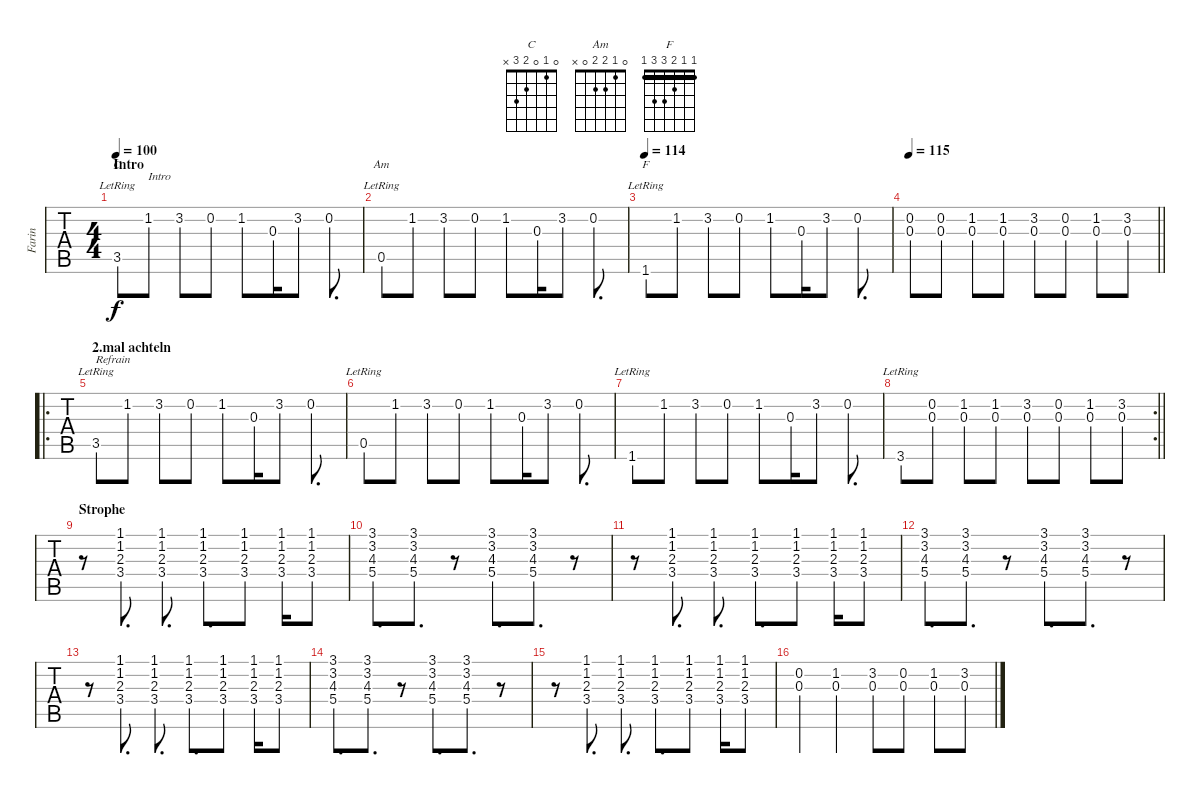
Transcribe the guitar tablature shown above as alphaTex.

\track ("Farin" "Farin") {instrument electricguitarclean}
\staff {tabs}
\tuning (E4 B3 G3 D3 A2 E2) {hide}
\chord ("C" 0 1 0 2 3 x)
\chord ("Am" 0 1 2 2 0 x)
\chord ("F" 1 1 2 3 3 1) {barre 1}
\ts (4 4)
\section ("" "Intro")
\tempo 100
\clef g2
\ks c
3.5{lr}.8{ch "C" dy f instrument electricguitarclean} 1.2.8{txt "Intro"} 3.2.8 0.2.8 1.2.8 0.3.16 3.2.8 0.2.8{d} |
0.5{lr}.8{ch "Am"} 1.2.8 3.2.8 0.2.8 1.2.8 0.3.16 3.2.8 0.2.8{d} |
\tempo 114
1.6{lr}.8{ch "F"} 1.2.8 3.2.8 0.2.8 1.2.8 0.3.16 3.2.8 0.2.8{d} |
\tempo 115
\barLineRight lightlight
(0.2 0.3).8 (0.2 0.3).8 (1.2 0.3).8 (1.2 0.3).8 (3.2 0.3).8 (0.2 0.3).8 (1.2 0.3).8 (3.2 0.3).8 |
\ro
\section ("" "2.mal achteln ")
3.5{lr}.8{txt "Refrain"} 1.2.8 3.2.8 0.2.8 1.2.8 0.3.16 3.2.8 0.2.8{d} |
0.5{lr}.8 1.2.8 3.2.8 0.2.8 1.2.8 0.3.16 3.2.8 0.2.8{d} |
1.6{lr}.8 1.2.8 3.2.8 0.2.8 1.2.8 0.3.16 3.2.8 0.2.8{d} |
\rc 2
\barLineRight lightlight
3.6{lr}.8 (0.2 0.3).8 (1.2 0.3).8 (1.2 0.3).8 (3.2 0.3).8 (0.2 0.3).8 (1.2 0.3).8 (3.2 0.3).8 |
\section ("" "Strophe")
r.8 (1.1 1.2 2.3 3.4).8{d} (1.1 1.2 2.3 3.4).8{d} (1.1 1.2 2.3 3.4).8{d} (1.1 1.2 2.3 3.4).8 (1.1 1.2 2.3 3.4).16 (1.1 1.2 2.3 3.4).8 |
(3.1 3.2 4.3 5.4).8{d} (3.1 3.2 4.3 5.4).8{d} r.8 (3.1 3.2 4.3 5.4).8{d} (3.1 3.2 4.3 5.4).8{d} r.8 |
r.8 (1.1 1.2 2.3 3.4).8{d} (1.1 1.2 2.3 3.4).8{d} (1.1 1.2 2.3 3.4).8{d} (1.1 1.2 2.3 3.4).8 (1.1 1.2 2.3 3.4).16 (1.1 1.2 2.3 3.4).8 |
(3.1 3.2 4.3 5.4).8{d} (3.1 3.2 4.3 5.4).8{d} r.8 (3.1 3.2 4.3 5.4).8{d} (3.1 3.2 4.3 5.4).8{d} r.8 |
r.8 (1.1 1.2 2.3 3.4).8{d} (1.1 1.2 2.3 3.4).8{d} (1.1 1.2 2.3 3.4).8{d} (1.1 1.2 2.3 3.4).8 (1.1 1.2 2.3 3.4).16 (1.1 1.2 2.3 3.4).8 |
(3.1 3.2 4.3 5.4).8{d} (3.1 3.2 4.3 5.4).8{d} r.8 (3.1 3.2 4.3 5.4).8{d} (3.1 3.2 4.3 5.4).8{d} r.8 |
r.8 (1.1 1.2 2.3 3.4).8{d} (1.1 1.2 2.3 3.4).8{d} (1.1 1.2 2.3 3.4).8{d} (1.1 1.2 2.3 3.4).8 (1.1 1.2 2.3 3.4).16 (1.1 1.2 2.3 3.4).8 |
(0.2 0.3).4 (1.2 0.3).4 (3.2 0.3).8 (0.2 0.3).8 (1.2 0.3).8 (3.2 0.3).8
